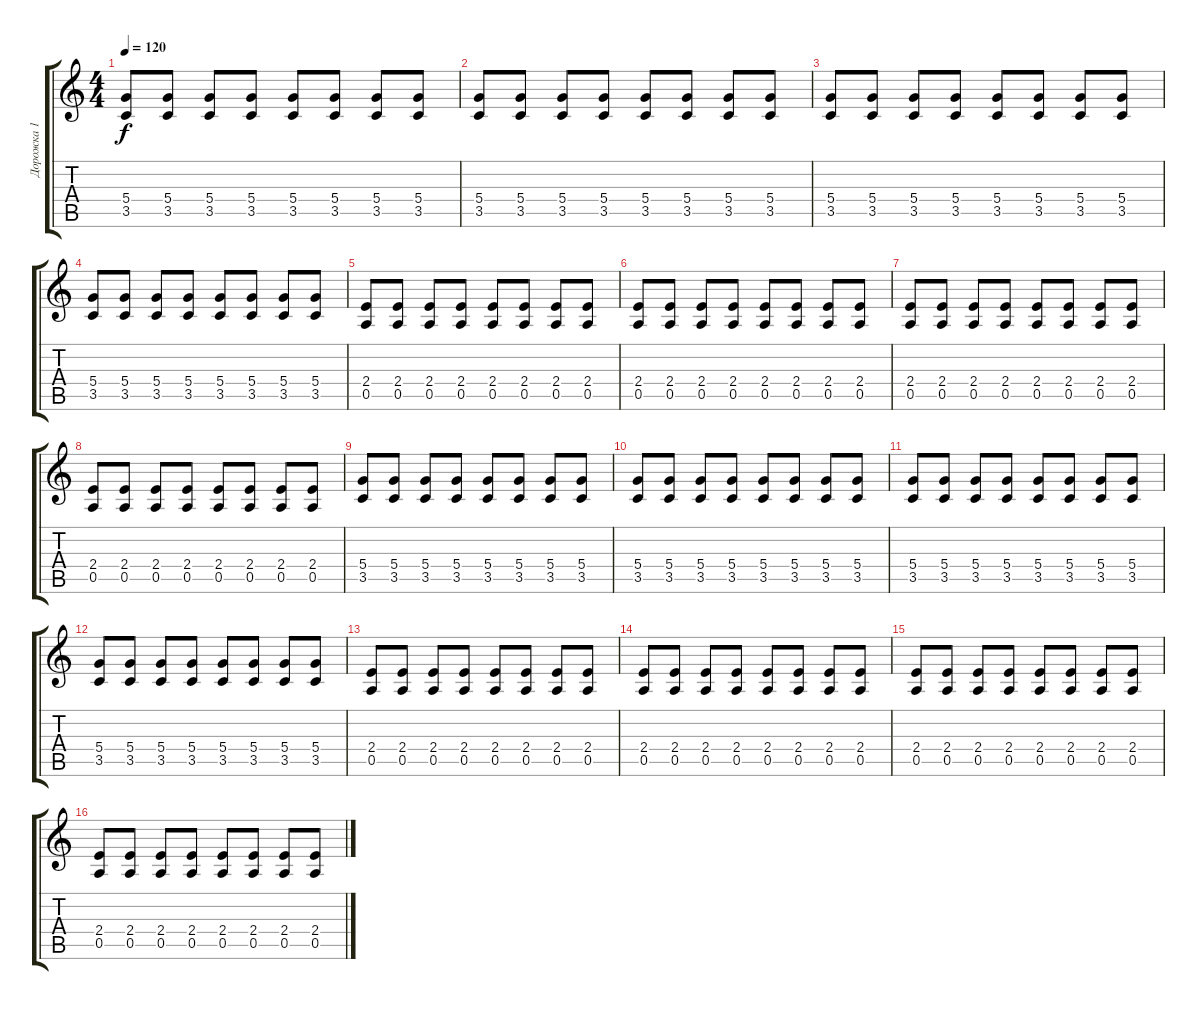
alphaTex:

\track ("Дорожка 1" "Дорожка 1") {instrument distortionguitar}
\staff {score tabs}
\tuning (E4 B3 G3 D3 A2 E2) {hide}
\ts (4 4)
\tempo 120
\clef g2
\ks c
(5.4 3.5).8{dy f} (5.4 3.5).8 (5.4 3.5).8 (5.4 3.5).8 (5.4 3.5).8 (5.4 3.5).8 (5.4 3.5).8 (5.4 3.5).8 |
(5.4 3.5).8 (5.4 3.5).8 (5.4 3.5).8 (5.4 3.5).8 (5.4 3.5).8 (5.4 3.5).8 (5.4 3.5).8 (5.4 3.5).8 |
(5.4 3.5).8 (5.4 3.5).8 (5.4 3.5).8 (5.4 3.5).8 (5.4 3.5).8 (5.4 3.5).8 (5.4 3.5).8 (5.4 3.5).8 |
(5.4 3.5).8 (5.4 3.5).8 (5.4 3.5).8 (5.4 3.5).8 (5.4 3.5).8 (5.4 3.5).8 (5.4 3.5).8 (5.4 3.5).8 |
(2.4 0.5).8 (2.4 0.5).8 (2.4 0.5).8 (2.4 0.5).8 (2.4 0.5).8 (2.4 0.5).8 (2.4 0.5).8 (2.4 0.5).8 |
(2.4 0.5).8 (2.4 0.5).8 (2.4 0.5).8 (2.4 0.5).8 (2.4 0.5).8 (2.4 0.5).8 (2.4 0.5).8 (2.4 0.5).8 |
(2.4 0.5).8 (2.4 0.5).8 (2.4 0.5).8 (2.4 0.5).8 (2.4 0.5).8 (2.4 0.5).8 (2.4 0.5).8 (2.4 0.5).8 |
(2.4 0.5).8 (2.4 0.5).8 (2.4 0.5).8 (2.4 0.5).8 (2.4 0.5).8 (2.4 0.5).8 (2.4 0.5).8 (2.4 0.5).8 |
(5.4 3.5).8 (5.4 3.5).8 (5.4 3.5).8 (5.4 3.5).8 (5.4 3.5).8 (5.4 3.5).8 (5.4 3.5).8 (5.4 3.5).8 |
(5.4 3.5).8 (5.4 3.5).8 (5.4 3.5).8 (5.4 3.5).8 (5.4 3.5).8 (5.4 3.5).8 (5.4 3.5).8 (5.4 3.5).8 |
(5.4 3.5).8 (5.4 3.5).8 (5.4 3.5).8 (5.4 3.5).8 (5.4 3.5).8 (5.4 3.5).8 (5.4 3.5).8 (5.4 3.5).8 |
(5.4 3.5).8 (5.4 3.5).8 (5.4 3.5).8 (5.4 3.5).8 (5.4 3.5).8 (5.4 3.5).8 (5.4 3.5).8 (5.4 3.5).8 |
(2.4 0.5).8 (2.4 0.5).8 (2.4 0.5).8 (2.4 0.5).8 (2.4 0.5).8 (2.4 0.5).8 (2.4 0.5).8 (2.4 0.5).8 |
(2.4 0.5).8 (2.4 0.5).8 (2.4 0.5).8 (2.4 0.5).8 (2.4 0.5).8 (2.4 0.5).8 (2.4 0.5).8 (2.4 0.5).8 |
(2.4 0.5).8 (2.4 0.5).8 (2.4 0.5).8 (2.4 0.5).8 (2.4 0.5).8 (2.4 0.5).8 (2.4 0.5).8 (2.4 0.5).8 |
(2.4 0.5).8 (2.4 0.5).8 (2.4 0.5).8 (2.4 0.5).8 (2.4 0.5).8 (2.4 0.5).8 (2.4 0.5).8 (2.4 0.5).8
